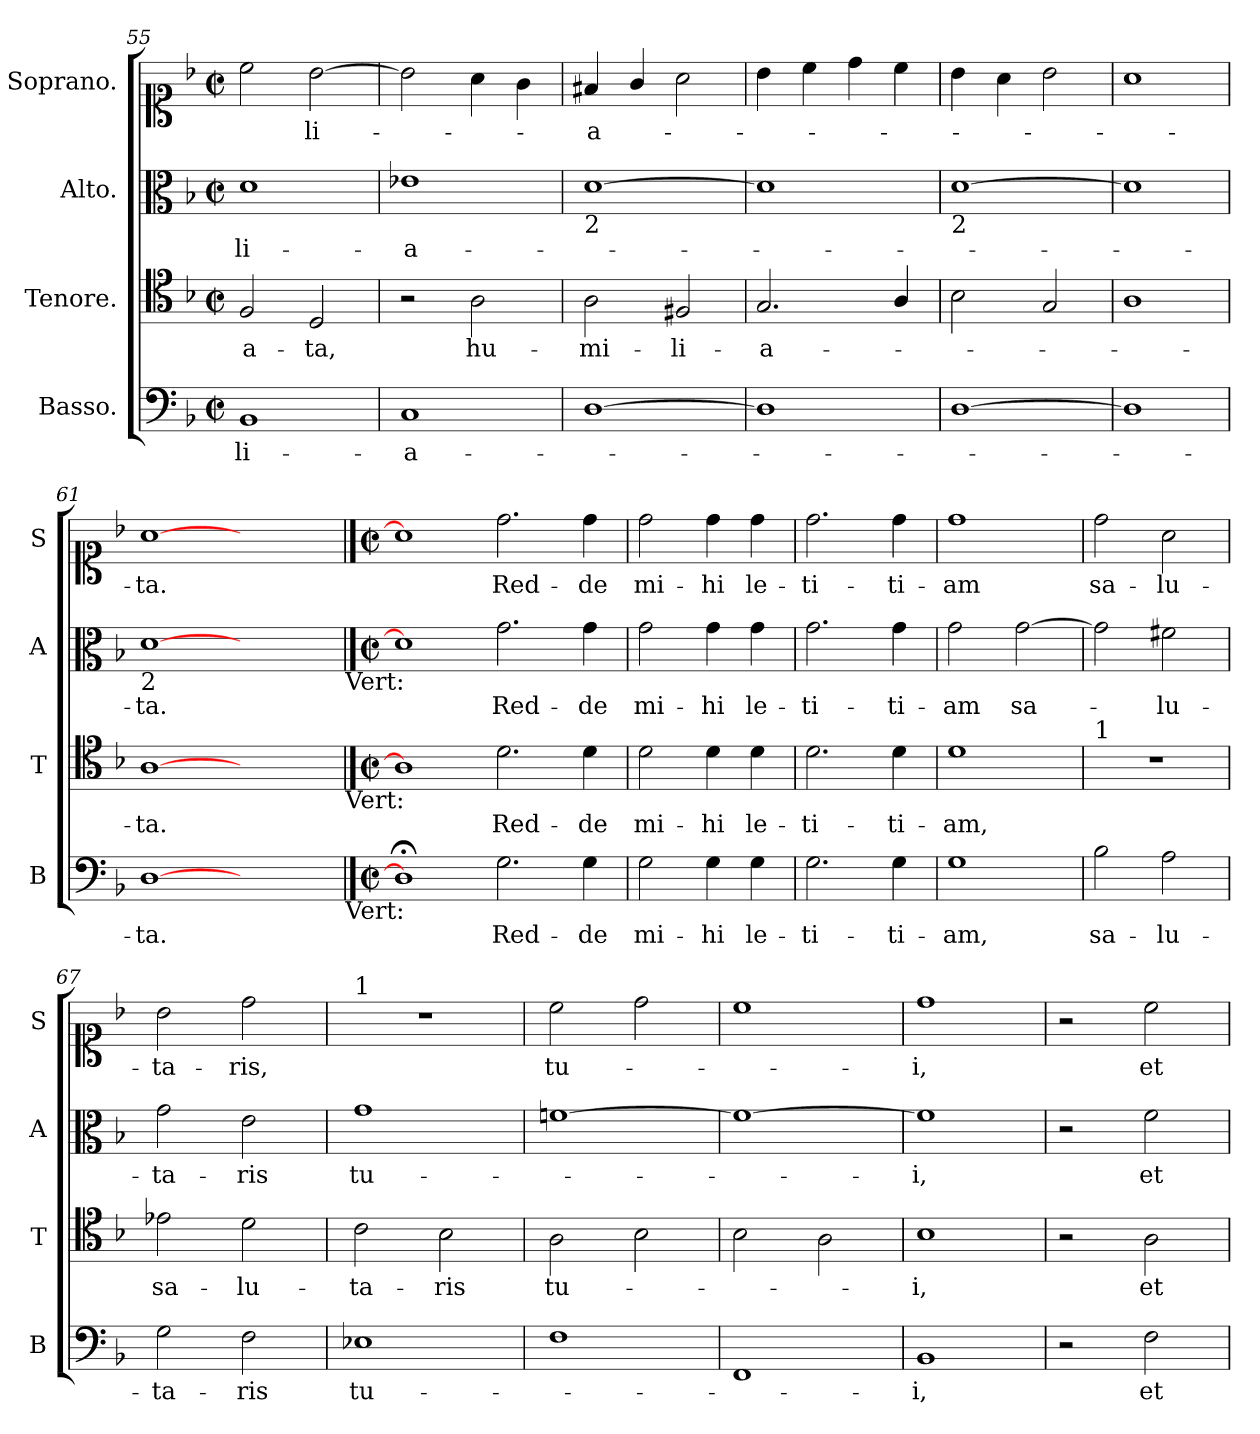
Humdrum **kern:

**kern	**text	**kern	**text	**kern	**text	**kern	**text
*part4	*part4	*part3	*part3	*part2	*part2	*part1	*part1
*staff4	*staff4	*staff3	*staff3	*staff2	*staff2	*staff1	*staff1
*I"Basso.	*	*I"Tenore.	*	*I"Alto.	*	*I"Soprano.	*
*I'B	*	*I'T	*	*I'A	*	*I'S	*
*clefF4	*	*clefC4	*	*clefC3	*	*clefC1	*
*k[b-]	*	*k[b-]	*	*k[b-]	*	*k[b-]	*
*M2/2	*	*M2/2	*	*M2/2	*	*M2/2	*
*met(c|)	*	*met(c|)	*	*met(c|)	*	*met(c|)	*
=55	=55	=55	=55	=55	=55	=55	=55
1BB-	-li-	2F/	-a-	1d	-li-	2cc\	.
.	.	2D/	-ta,	.	.	[2b-\	-li-
=56	=56	=56	=56	=56	=56	=56	=56
1C	-a-	2r	.	1e-X	-a-	2b-\]	.
.	.	2A\	hu-	.	.	4a\	.
.	.	.	.	.	.	4g\	.
=57	=57	=57	=57	=57	=57	=57	=57
!	!	!	!	!LO:TX:b:t=2	!	!	!
[1D	.	2A\	-mi-	[1d	.	4f#X/	-a-
.	.	.	.	.	.	4g/	.
.	.	2F#X/	-li-	.	.	2a\	.
=58	=58	=58	=58	=58	=58	=58	=58
1D]	.	2.G/	-a-	1d]	.	4b-\	.
.	.	.	.	.	.	4cc\	.
.	.	.	.	.	.	4dd\	.
.	.	4A/	.	.	.	4cc\	.
=59	=59	=59	=59	=59	=59	=59	=59
!	!	!	!	!LO:TX:b:t=2	!	!	!
[1D	.	2B-\	.	[1d	.	4b-\	.
.	.	.	.	.	.	4a\	.
.	.	2G/	.	.	.	2b-\	.
=60	=60	=60	=60	=60	=60	=60	=60
1D]	.	1A	.	1d]	.	1a	.
=61	=61	=61	=61	=61	=61	=61	=61
!	!	!	!	!LO:TX:b:t=2	!	!	!
[1D	-ta.	[1A	-ta.	[1d	-ta.	[1a	-ta.
1ryy	.	1ryy	.	1ryy	.	1ryy	.
!	!	!	!	!LO:TX:b:t=Vert&colon;	!	!	!
!	!	!LO:TX:b:t=Vert&colon;	!	!	!	!	!
!LO:TX:b:t=Vert&colon;	!	!	!	!	!	!	!
==62	==62	==62	==62	==62	==62	==62	==62
*M2/2	*	*M2/2	*	*M2/2	*	*M2/2	*
*met(c|)	*	*met(c|)	*	*met(c|)	*	*met(c|)	*
1D;<]	.	1A]	.	1d]	.	1a]	.
2.G\	Red-	2.d\	Red-	2.g\	Red-	2.dd\	Red-
4G\	-de	4d\	-de	4g\	-de	4dd\	-de
=63	=63	=63	=63	=63	=63	=63	=63
2G\	mi-	2d\	mi-	2g\	mi-	2dd\	mi-
4G\	-hi	4d\	-hi	4g\	-hi	4dd\	-hi
4G\	le-	4d\	le-	4g\	le-	4dd\	le-
=64	=64	=64	=64	=64	=64	=64	=64
2.G\	-ti-	2.d\	-ti-	2.g\	-ti-	2.dd\	-ti-
4G\	-ti-	4d\	-ti-	4g\	-ti-	4dd\	-ti-
=65	=65	=65	=65	=65	=65	=65	=65
1G	-am,	1d	-am,	2g\	-am	1dd	-am
.	.	.	.	[2g\	sa-	.	.
=66	=66	=66	=66	=66	=66	=66	=66
!	!	!LO:TX:a:t=1	!	!	!	!	!
2B-\	sa-	1r	.	2g\]	.	2dd\	sa-
2A\	-lu-	.	.	2f#X\	-lu-	2a\	-lu-
=67	=67	=67	=67	=67	=67	=67	=67
2G\	-ta-	2e-X\	sa-	2g\	-ta-	2b-\	-ta-
2F\	-ris	2d\	-lu-	2e\	-ris	2dd\	-ris,
=68	=68	=68	=68	=68	=68	=68	=68
!	!	!	!	!	!	!LO:TX:a:t=1	!
1E-X	tu-	2c\	-ta-	1g	tu-	1r	.
.	.	2B-\	-ris	.	.	.	.
=69	=69	=69	=69	=69	=69	=69	=69
1F	.	2A\	tu-	[1fn	.	2cc\	tu-
.	.	2B-\	.	.	.	2dd\	.
=70	=70	=70	=70	=70	=70	=70	=70
1FF	.	2B-\	.	1f_	.	1cc	.
.	.	2A\	.	.	.	.	.
=71	=71	=71	=71	=71	=71	=71	=71
1BB-	-i,	1B-	-i,	1f]	-i,	1dd	-i,
=72	=72	=72	=72	=72	=72	=72	=72
2r	.	2r	.	2r	.	2r	.
2F\	et	2A\	et	2f\	et	2cc\	et
=	=	=	=	=	=	=	=
*-	*-	*-	*-	*-	*-	*-	*-
